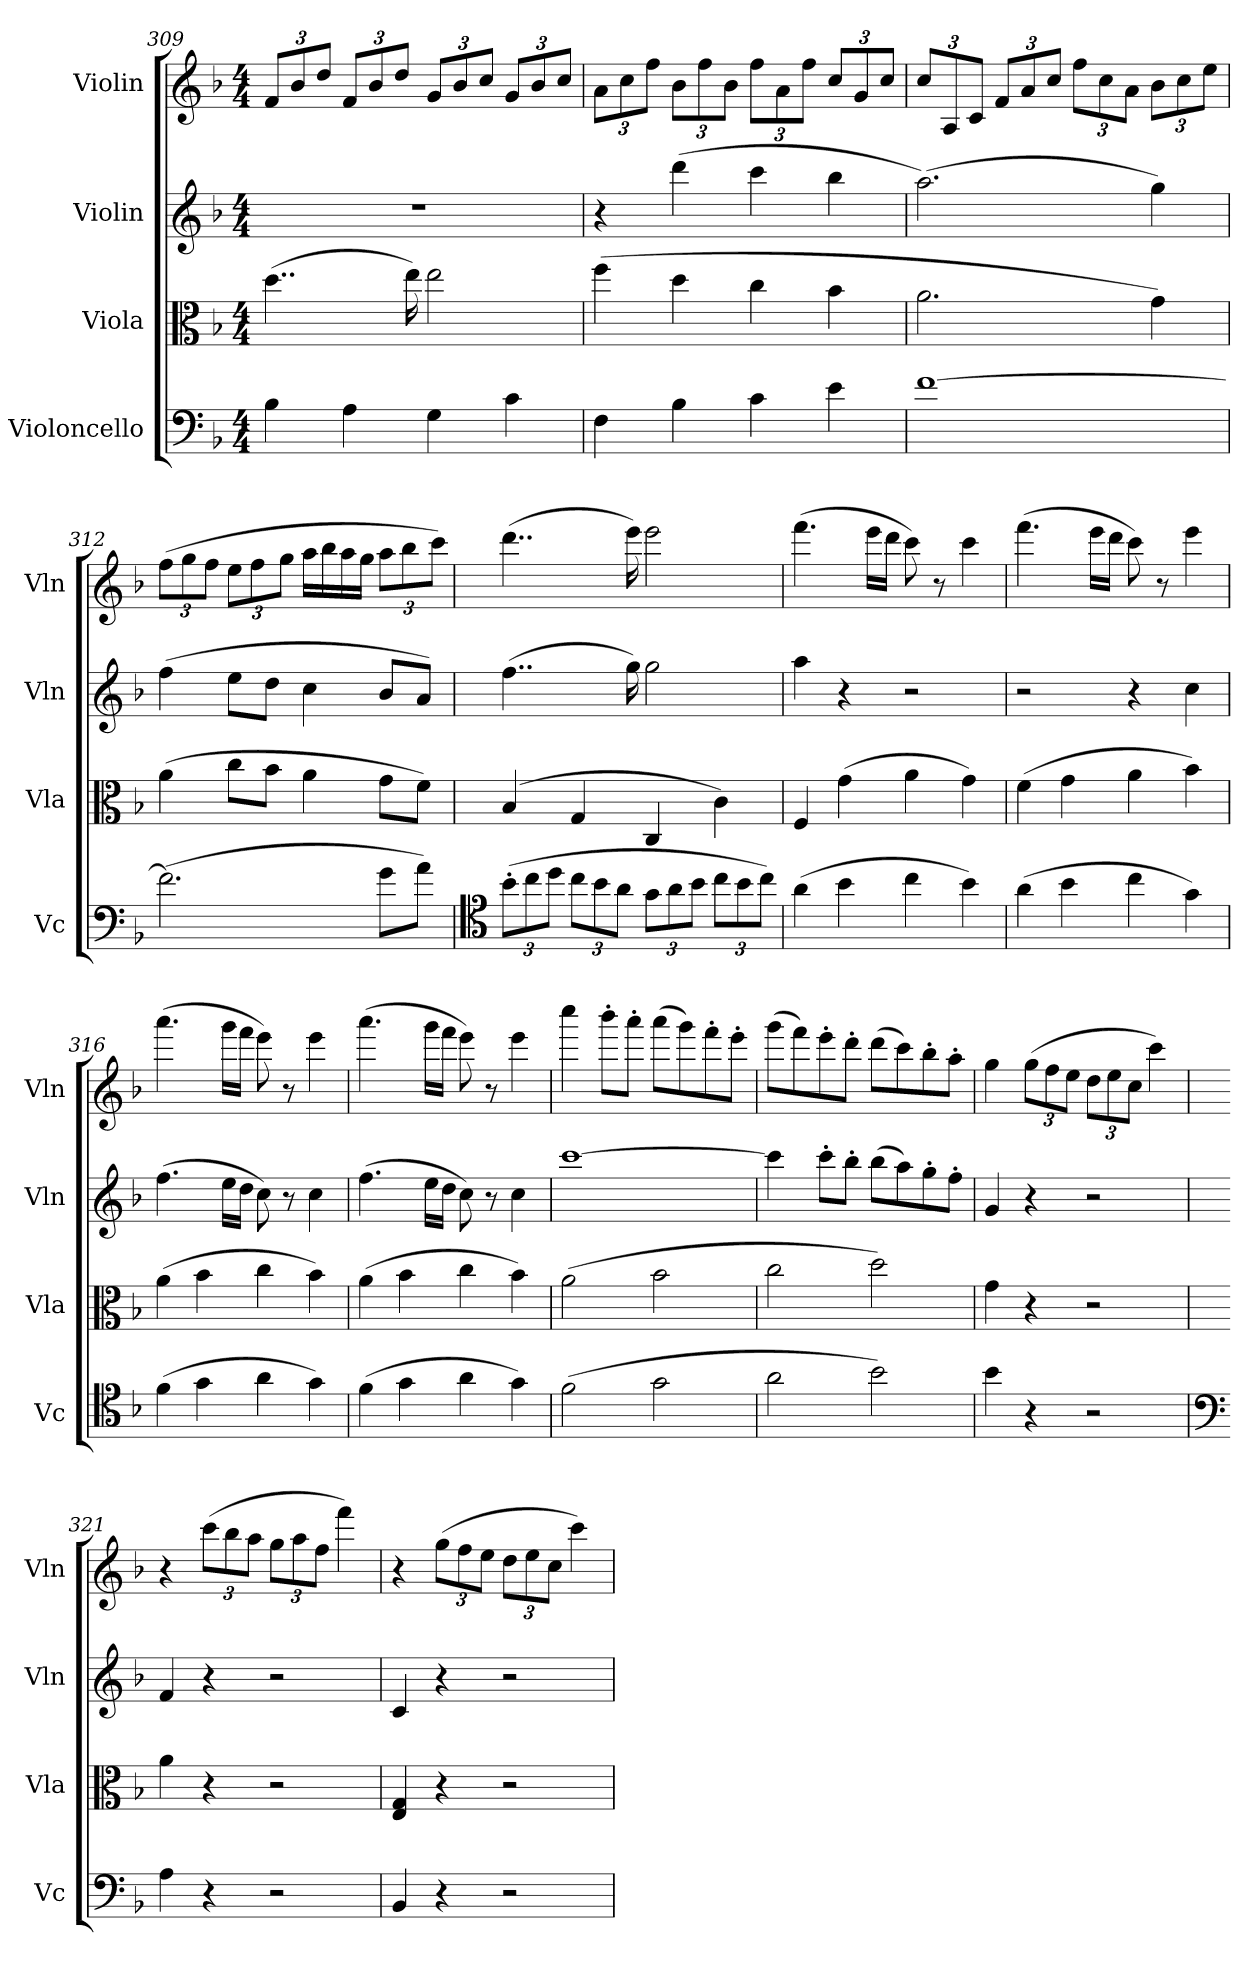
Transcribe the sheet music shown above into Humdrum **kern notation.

**kern	**kern	**kern	**kern
*part4	*part3	*part2	*part1
*staff4	*staff3	*staff2	*staff1
*I"Violoncello	*I"Viola	*I"Violin	*I"Violin
*I'Vc	*I'Vla	*I'Vln	*I'Vln
*clefF4	*clefC3	*clefG2	*clefG2
*k[b-]	*k[b-]	*k[b-]	*k[b-]
*F:	*F:	*F:	*F:
*M4/4	*M4/4	*M4/4	*M4/4
=309	=309	=309	=309
4B-\	(4..dd\	1r	12f/L
.	.	.	12b-/
.	.	.	12dd/J
4A\	.	.	12f/L
.	.	.	12b-/
.	.	.	12dd/J
.	16ee\)	.	.
4G\	2ee\	.	12g/L
.	.	.	12b-/
.	.	.	12cc/J
4c\	.	.	12g/L
.	.	.	12b-/
.	.	.	12cc/J
=310	=310	=310	=310
4F\	(4ff\	4r	12a\L
.	.	.	12cc\
.	.	.	12ff\J
4B-\	4dd\	(4ddd\	12b-\L
.	.	.	12ff\
.	.	.	12b-\J
4c\	4cc\	4ccc\	12ff\L
.	.	.	12a\
.	.	.	12ff\J
4e\	4b-\	4bb-\	12cc/L
.	.	.	12g/
.	.	.	12cc/J
=311	=311	=311	=311
[1f	2.a\	(2.aa\)	12cc/L
.	.	.	12A/
.	.	.	12c/J
.	.	.	12f/L
.	.	.	12a/
.	.	.	12cc/J
.	.	.	12ff\L
.	.	.	12cc\
.	.	.	12a\J
.	4g\)	4gg\)	12b-\L
.	.	.	12cc\
.	.	.	12ee\J
=312	=312	=312	=312
(2.f\]	(4a\	(4ff\	(12ff\L
.	.	.	12gg\
.	.	.	12ff\J
.	8cc\L	8ee\L	12ee\L
.	.	.	12ff\
.	8b-\J	8dd\J	.
.	.	.	12gg\J
.	4a\	4cc\	16aa\LL
.	.	.	16bb-\
.	.	.	16aa\
.	.	.	16gg\JJ
8g\L	8g\L	8b-/L	12aa\L
.	.	.	12bb-\
8a\J)	8f\J)	8a/J)	.
.	.	.	12ccc\J)
=313	=313	=313	=313
*clefC4	*	*	*
(12b-'\L	(4B-/	(4..ff\	(4..ddd\
12cc\	.	.	.
12dd\J	.	.	.
12cc\L	4G/	.	.
12b-\	.	.	.
12a\J	.	.	.
.	.	16gg\)	16eee\)
12g\L	4C/	2gg\	2eee\
12a\	.	.	.
12b-\J	.	.	.
12cc\L	4c\)	.	.
12b-\	.	.	.
12cc\J)	.	.	.
=314	=314	=314	=314
(4a\	4F/	4aa\	(4.fff\
4b-\	(4g\	4r	.
.	.	.	16eee\LL
.	.	.	16ddd\JJ
4cc\	4a\	2r	8ccc\)
.	.	.	8r
4b-\)	4g\)	.	4ccc\
=315	=315	=315	=315
(4a\	(4f\	2r	(4.fff\
4b-\	4g\	.	.
.	.	.	16eee\LL
.	.	.	16ddd\JJ
4cc\	4a\	4r	8ccc\)
.	.	.	8r
4g\)	4b-\)	4cc\	4eee\
=316	=316	=316	=316
(4f\	(4a\	(4.ff\	(4.aaa\
4g\	4b-\	.	.
.	.	16ee\LL	16ggg\LL
.	.	16dd\JJ	16fff\JJ
4a\	4cc\	8cc\)	8eee\)
.	.	8r	8r
4g\)	4b-\)	4cc\	4eee\
=317	=317	=317	=317
(4f\	(4a\	(4.ff\	(4.aaa\
4g\	4b-\	.	.
.	.	16ee\LL	16ggg\LL
.	.	16dd\JJ	16fff\JJ
4a\	4cc\	8cc\)	8eee\)
.	.	8r	8r
4g\)	4b-\)	4cc\	4eee\
=318	=318	=318	=318
(2f\	(2a\	[1ccc	4cccc\
.	.	.	8bbb-'\L
.	.	.	8aaa'\J
2g\	2b-\	.	(8aaa\L
.	.	.	8ggg\)
.	.	.	8fff'\
.	.	.	8eee'\J
=319	=319	=319	=319
2a\	2cc\	4ccc\]	(8ggg\L
.	.	.	8fff\)
.	.	8ccc'\L	8eee'\
.	.	8bb-'\J	8ddd'\J
2b-\)	2dd\)	(8bb-\L	(8ddd\L
.	.	8aa\)	8ccc\)
.	.	8gg'\	8bb-'\
.	.	8ff'\J	8aa'\J
=320	=320	=320	=320
4b-\	4g\	4g/	4gg\
4r	4r	4r	(12gg\L
.	.	.	12ff\
.	.	.	12ee\J
2r	2r	2r	12dd\L
.	.	.	12ee\
.	.	.	12cc\J
.	.	.	4ccc\)
=321	=321	=321	=321
*clefF4	*	*	*
4A\	4a\	4f/	4r
4r	4r	4r	(12ccc\L
.	.	.	12bb-\
.	.	.	12aa\J
2r	2r	2r	12gg\L
.	.	.	12aa\
.	.	.	12ff\J
.	.	.	4fff\)
=322	=322	=322	=322
4BB-/	4E/ 4G/	4c/	4r
4r	4r	4r	(12gg\L
.	.	.	12ff\
.	.	.	12ee\J
2r	2r	2r	12dd\L
.	.	.	12ee\
.	.	.	12cc\J
.	.	.	4ccc\)
=	=	=	=
*-	*-	*-	*-
